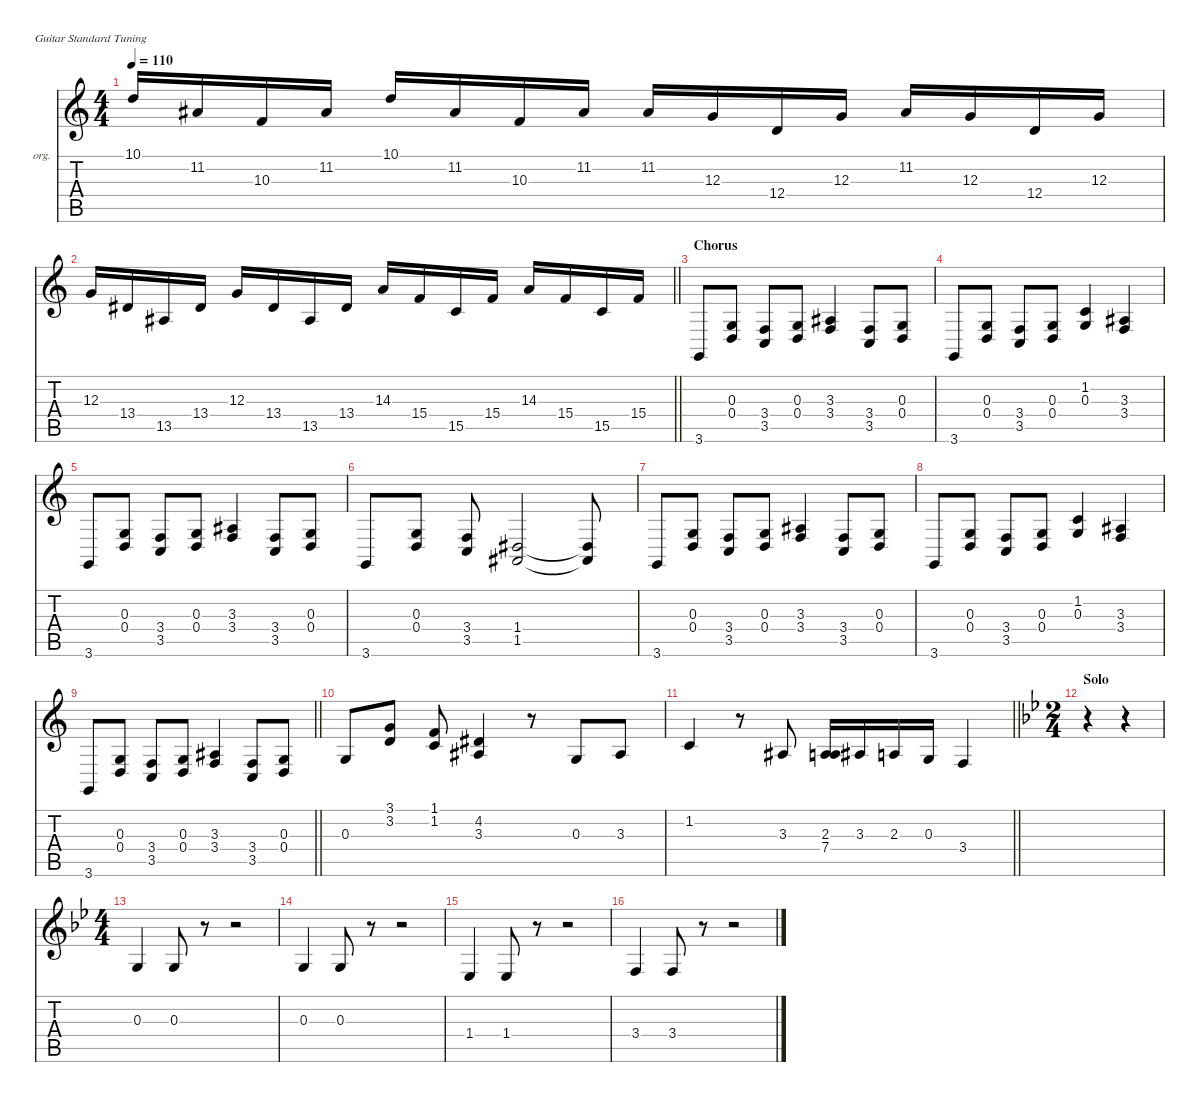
\defaultSystemsLayout 4
\hideDynamics
\bracketExtendMode nobrackets
\firstSystemTrackNameOrientation horizontal
\otherSystemsTrackNameOrientation horizontal
\track ("Spor 5" "org.") {instrument drawbarorgan}
\staff {score tabs}
\tuning (E4 B3 G3 D3 A2 E2)
\ts (4 4)
\tempo 110
\clef g2
\ks c
10.1.16{dy fff beam Up} 11.2{acc #}.16{beam Up} 10.3.16{beam Up} 11.2{acc #}.16{beam Up} 10.1.16{beam Up} 11.2{acc #}.16{beam Up} 10.3.16{beam Up} 11.2{acc #}.16{beam Up} 11.2{acc #}.16{beam Up} 12.3.16{beam Up} 12.4.16{beam Up} 12.3.16{beam Up} 11.2{acc #}.16{beam Up} 12.3.16{beam Up} 12.4.16{beam Up} 12.3.16{beam Up} |
\barLineRight lightlight
12.3.16{beam Up} 13.4{acc #}.16{beam Up} 13.5{acc #}.16{beam Up} 13.4{acc #}.16{beam Up} 12.3.16{beam Up} 13.4{acc #}.16{beam Up} 13.5{acc #}.16{beam Up} 13.4{acc #}.16{beam Up} 14.3.16{beam Up} 15.4.16{beam Up} 15.5.16{beam Up} 15.4.16{beam Up} 14.3.16{beam Up} 15.4.16{beam Up} 15.5.16{beam Up} 15.4.16{beam Up} |
\section ("" "Chorus")
3.6.8{beam Up} (0.3 0.4).8{beam Up} (3.4 3.5).8{beam Up} (0.3 0.4).8{beam Up} (3.3{acc #} 3.4).4{beam Up} (3.4 3.5).8{beam Up} (0.3 0.4).8{beam Up} |
3.6.8{beam Up} (0.3 0.4).8{beam Up} (3.4 3.5).8{beam Up} (0.3 0.4).8{beam Up} (1.2 0.3).4{beam Up} (3.3{acc #} 3.4).4{beam Up} |
3.6.8{beam Up} (0.3 0.4).8{beam Up} (3.4 3.5).8{beam Up} (0.3 0.4).8{beam Up} (3.3{acc #} 3.4).4{beam Up} (3.4 3.5).8{beam Up} (0.3 0.4).8{beam Up} |
3.6.8{beam Up} (0.3 0.4).8{beam Up} (3.4 3.5).8{beam Up} (1.4{acc #} 1.5{acc #}).2{beam Up} (1.4{t acc #} 1.5{t acc #}).8{dy f beam Up} |
3.6.8{dy fff beam Up} (0.3 0.4).8{beam Up} (3.4 3.5).8{beam Up} (0.3 0.4).8{beam Up} (3.3{acc #} 3.4).4{beam Up} (3.4 3.5).8{beam Up} (0.3 0.4).8{beam Up} |
3.6.8{beam Up} (0.3 0.4).8{beam Up} (3.4 3.5).8{beam Up} (0.3 0.4).8{beam Up} (1.2 0.3).4{beam Up} (3.3{acc #} 3.4).4{beam Up} |
\barLineRight lightlight
3.6.8{beam Up} (0.3 0.4).8{beam Up} (3.4 3.5).8{beam Up} (0.3 0.4).8{beam Up} (3.3{acc #} 3.4).4{beam Up} (3.4 3.5).8{beam Up} (0.3 0.4).8{beam Up} |
0.3.8{beam Up} (3.1 3.2).8{beam Up} (1.1 1.2).8{beam Up} (4.2{acc #} 3.3{acc #}).4{beam Up} r.8{beam Up} 0.3.8{beam Up} 3.3{acc #}.8{beam Up} |
\barLineRight lightlight
1.2.4{beam Up} r.8{beam Up} 3.3{acc #}.8{beam Up} (2.3 7.4).16{beam Up} 3.3{acc #}.16{beam Up} 2.3.16{beam Up} 0.3.16{beam Up} 3.4.4{beam Up} |
\ts (2 4)
\beaming (8 2 2 2 2)
\section ("" "Solo")
\ks bb
r.4{beam Down} r.4{beam Down} |
\ts (4 4)
\beaming (8 2 2 2 2)
0.3{acc forcenatural}.4{dy f beam Up} 0.3{acc forcenatural}.8{beam Up} r.8{beam Up} r.2{beam Up} |
0.3{acc forcenatural}.4{beam Up} 0.3{acc forcenatural}.8{beam Up} r.8{beam Up} r.2{beam Up} |
1.4{acc b}.4{beam Up} 1.4{acc b}.8{beam Up} r.8{beam Up} r.2{beam Up} |
3.4{acc forcenatural}.4{beam Up} 3.4{acc forcenatural}.8{beam Up} r.8{beam Up} r.2{beam Up}
